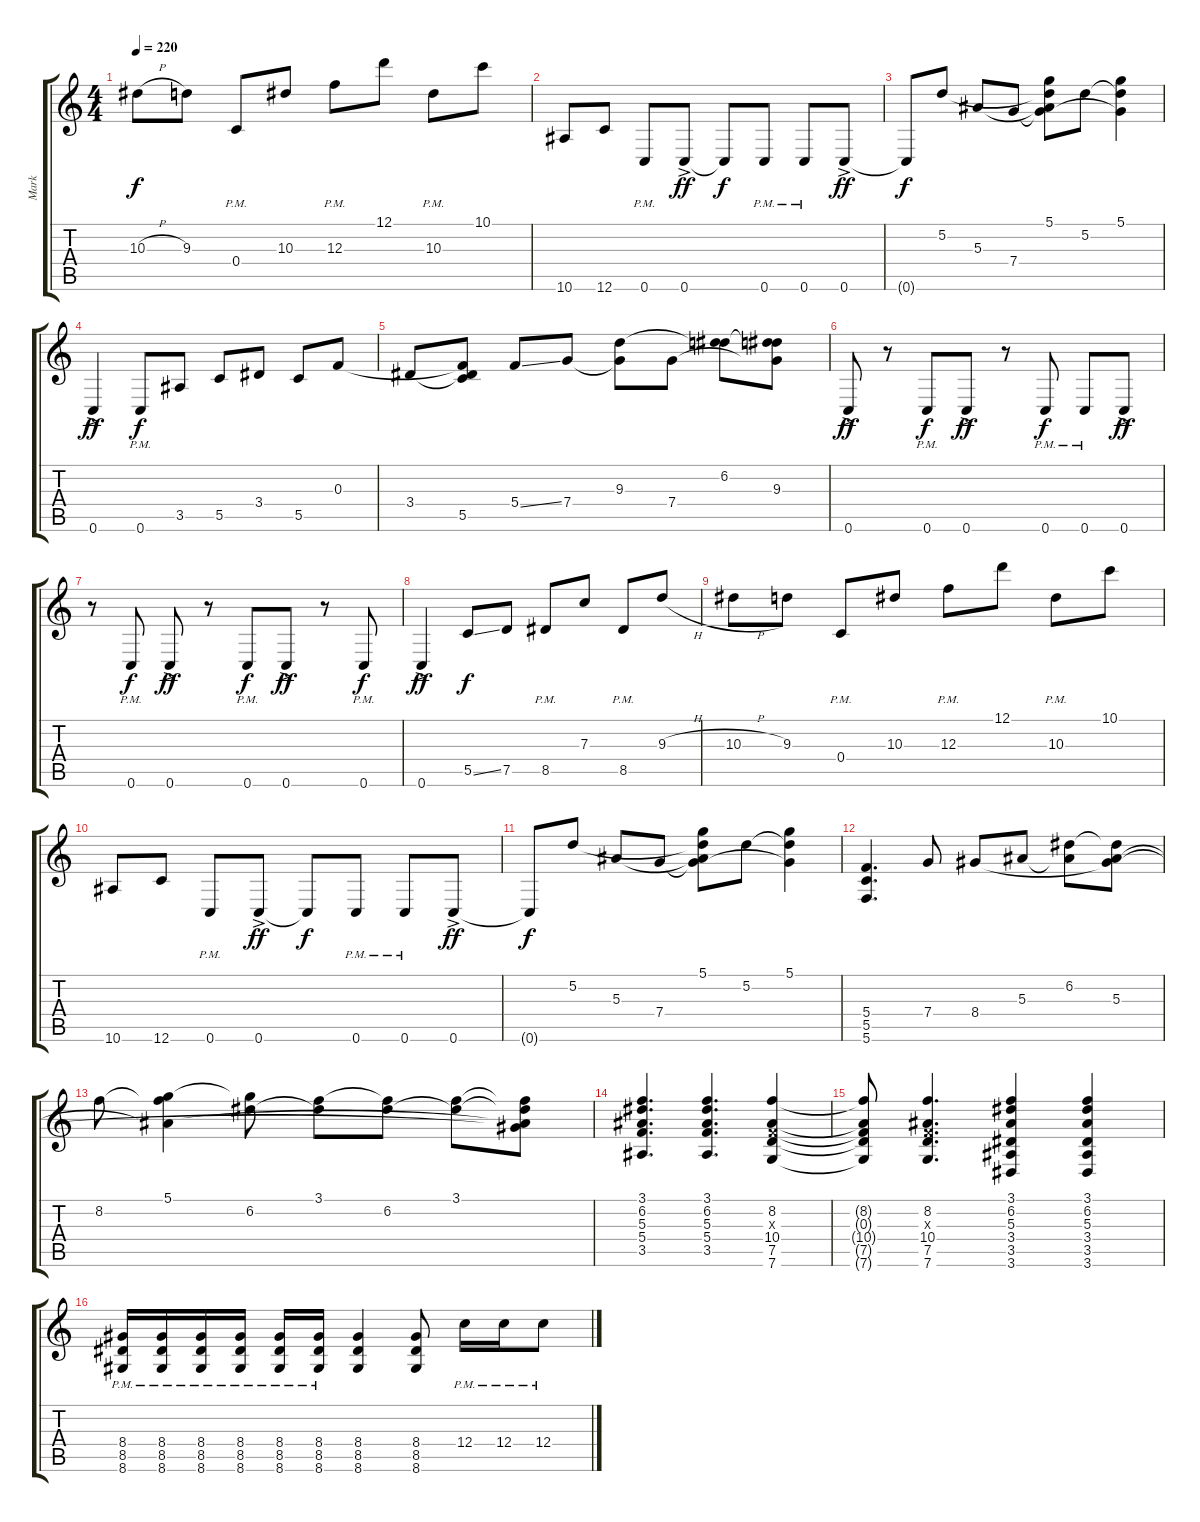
\track ("Mark" "Mark") {instrument overdrivenguitar}
\staff {score tabs}
\tuning (D4 A3 F3 C3 G2 C2) {hide}
\ts (4 4)
\tempo 220
\clef g2
\ks c
10.3{h}.8{dy f} 9.3.8 0.4{pm}.8 10.3.8 12.3{pm}.8 12.1.8 10.3{pm}.8 10.1.8 |
10.6.8 12.6.8 0.6{pm}.8 0.6{ac}.8{dy ff} 0.6{t}.8{dy f} 0.6{pm}.8 0.6{pm}.8 0.6{ac}.8{dy ff} |
0.6{t}.8{dy f} 5.2.8 5.3.8 7.4.8 (5.1 5.2{t} 5.3{t} 7.4{t}).8 5.2.8 (5.1 5.2{t} 7.4{t}).4 |
0.6{ac}.4{dy ff} 0.6{pm}.8{dy f} 3.5.8 5.5.8 3.4.8 5.5.8 0.3.8 |
3.4.8 (0.3{t} 3.4{t} 5.5).8 5.4{ss}.8 7.4.8 (9.3 7.4{t}).8 7.4.8 (6.2 9.3{t}).8 (6.2{t} 9.3 7.4{t}).8 |
0.6{ac}.8{dy ff} r.8 0.6{pm}.8{dy f} 0.6{ac}.8{dy ff} r.8 0.6{pm}.8{dy f} 0.6{pm}.8 0.6{ac}.8{dy ff} |
r.8 0.6{pm}.8{dy f} 0.6{ac}.8{dy ff} r.8 0.6{pm}.8{dy f} 0.6{ac}.8{dy ff} r.8 0.6{pm}.8{dy f} |
0.6{ac}.4{dy ff} 5.5{ss}.8{dy f} 7.5.8 8.5{pm}.8 7.3.8 8.5{pm}.8 9.3{h}.8 |
10.3{h}.8 9.3.8 0.4{pm}.8 10.3.8 12.3{pm}.8 12.1.8 10.3{pm}.8 10.1.8 |
10.6.8 12.6.8 0.6{pm}.8 0.6{ac}.8{dy ff} 0.6{t}.8{dy f} 0.6{pm}.8 0.6{pm}.8 0.6{ac}.8{dy ff} |
0.6{t}.8{dy f} 5.2.8 5.3.8 7.4.8 (5.1 5.2{t} 5.3{t} 7.4{t}).8 5.2.8 (5.1 5.2{t} 7.4{t}).4 |
(5.4 5.5 5.6).4{d} 7.4.8 8.4.8 5.3.8 (6.2 5.3{t}).8 (6.2{t} 5.3 8.4{t}).8 |
8.2.8 (5.1 8.2{t} 5.3{t}).4 (5.1{t} 6.2).8 (3.1 6.2{t}).8 (3.1{t} 6.2).8 (3.1 6.2{t}).8 (3.1{t} 6.2{t} 5.3{t} 8.4{t}).8 |
(3.1 6.2 5.3 5.4 3.5).4{d} (3.1 6.2 5.3 5.4 3.5).4{d} (8.2 0.3{x} 10.4 7.5 7.6).4 |
(8.2{t} 0.3{t} 10.4{t} 7.5{t} 7.6{t}).8 (8.2 0.3{x} 10.4 7.5 7.6).4{d} (3.1 6.2 5.3 3.4 3.5 3.6).4 (3.1 6.2 5.3 3.4 3.5 3.6).4 |
(8.4{pm} 8.5{pm} 8.6{pm}).16 (8.4{pm} 8.5{pm} 8.6{pm}).16 (8.4{pm} 8.5{pm} 8.6{pm}).16 (8.4{pm} 8.5{pm} 8.6{pm}).16 (8.4{pm} 8.5{pm} 8.6{pm}).16 (8.4{pm} 8.5{pm} 8.6{pm}).16 (8.4 8.5 8.6).4 (8.4 8.5 8.6).8 12.4{pm}.16 12.4{pm}.16 12.4{pm}.8
